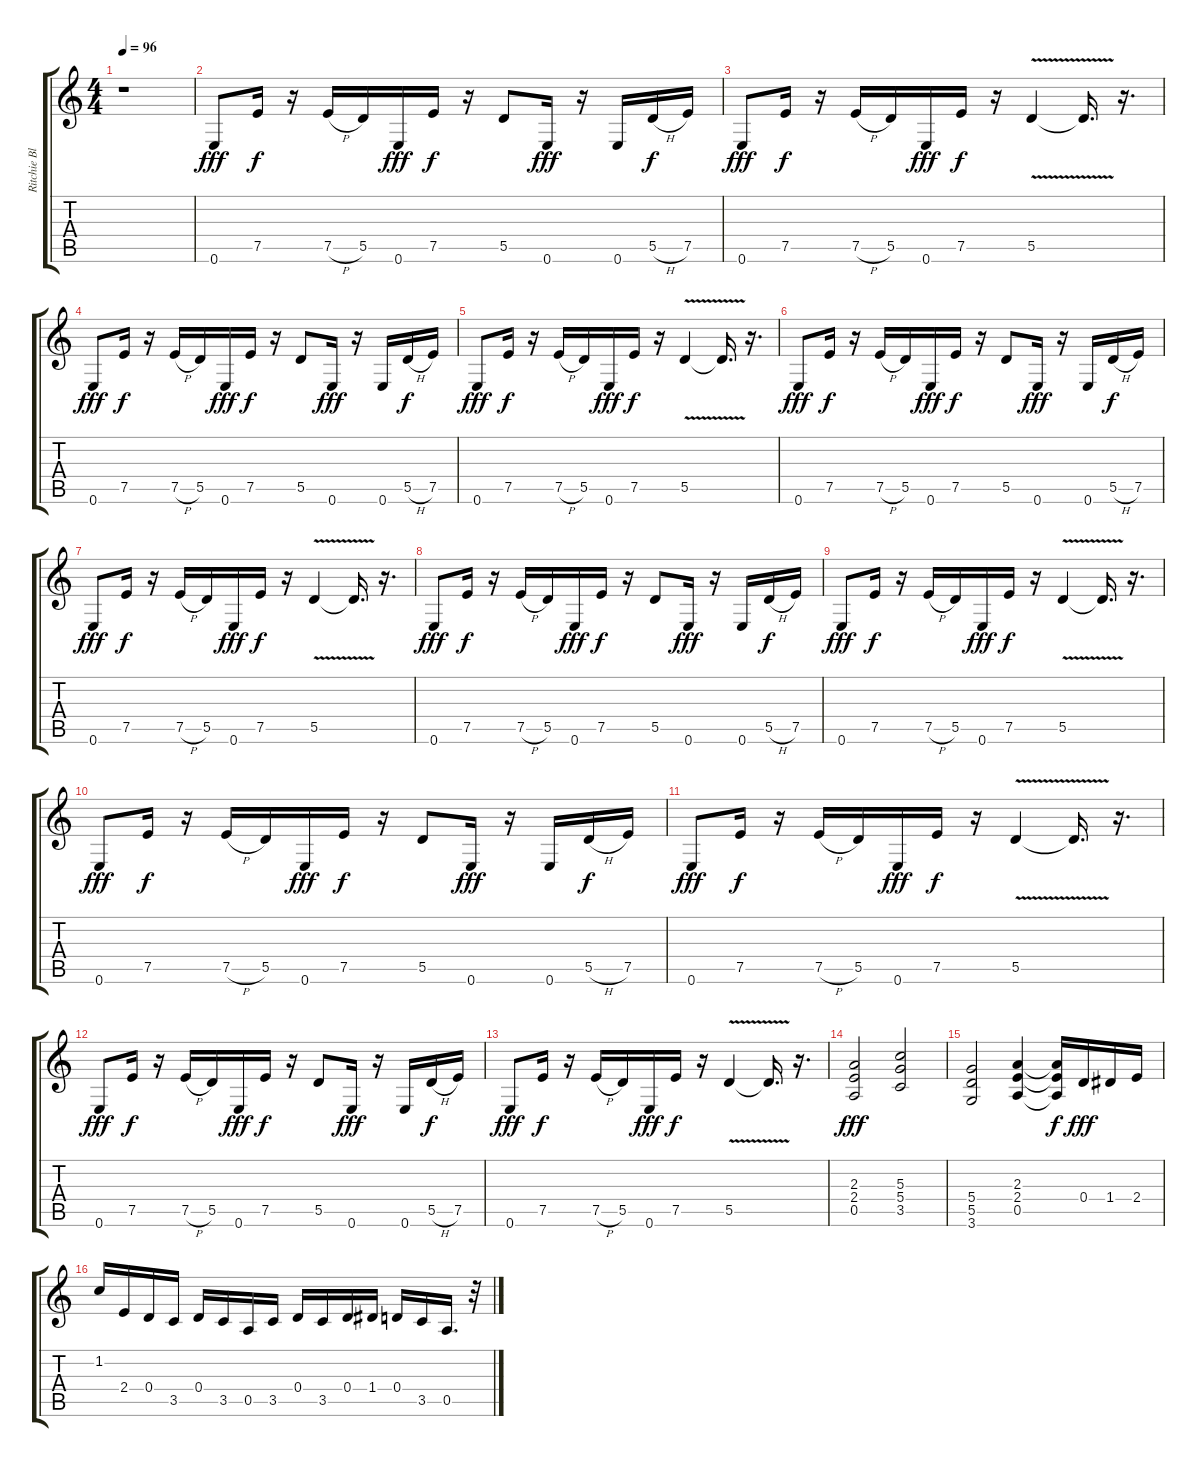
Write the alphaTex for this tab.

\track ("Ritchie Blackmore" "Ritchie Bl") {instrument distortionguitar}
\staff {score tabs}
\tuning (E4 B3 G3 D3 A2 E2) {hide}
\ts (4 4)
\tempo 96
\clef g2
\ks c
r.1{dy fff instrument distortionguitar} |
0.6.8 7.5.16{dy f} r.16 7.5{h}.16 5.5.16 0.6.16{dy fff} 7.5.16{dy f} r.16 5.5.8 0.6.16{dy fff} r.16 0.6.16 5.5{h}.16{dy f} 7.5.16 |
0.6.8{dy fff} 7.5.16{dy f} r.16 7.5{h}.16 5.5.16 0.6.16{dy fff} 7.5.16{dy f} r.16 5.5{v}.4 5.5{t}.16{d} r.16{d} |
0.6.8{dy fff} 7.5.16{dy f} r.16 7.5{h}.16 5.5.16 0.6.16{dy fff} 7.5.16{dy f} r.16 5.5.8 0.6.16{dy fff} r.16 0.6.16 5.5{h}.16{dy f} 7.5.16 |
0.6.8{dy fff} 7.5.16{dy f} r.16 7.5{h}.16 5.5.16 0.6.16{dy fff} 7.5.16{dy f} r.16 5.5{v}.4 5.5{t}.16{d} r.16{d} |
0.6.8{dy fff} 7.5.16{dy f} r.16 7.5{h}.16 5.5.16 0.6.16{dy fff} 7.5.16{dy f} r.16 5.5.8 0.6.16{dy fff} r.16 0.6.16 5.5{h}.16{dy f} 7.5.16 |
0.6.8{dy fff} 7.5.16{dy f} r.16 7.5{h}.16 5.5.16 0.6.16{dy fff} 7.5.16{dy f} r.16 5.5{v}.4 5.5{t}.16{d} r.16{d} |
0.6.8{dy fff} 7.5.16{dy f} r.16 7.5{h}.16 5.5.16 0.6.16{dy fff} 7.5.16{dy f} r.16 5.5.8 0.6.16{dy fff} r.16 0.6.16 5.5{h}.16{dy f} 7.5.16 |
0.6.8{dy fff} 7.5.16{dy f} r.16 7.5{h}.16 5.5.16 0.6.16{dy fff} 7.5.16{dy f} r.16 5.5{v}.4 5.5{t}.16{d} r.16{d} |
0.6.8{dy fff} 7.5.16{dy f} r.16 7.5{h}.16 5.5.16 0.6.16{dy fff} 7.5.16{dy f} r.16 5.5.8 0.6.16{dy fff} r.16 0.6.16 5.5{h}.16{dy f} 7.5.16 |
0.6.8{dy fff} 7.5.16{dy f} r.16 7.5{h}.16 5.5.16 0.6.16{dy fff} 7.5.16{dy f} r.16 5.5{v}.4 5.5{t}.16{d} r.16{d} |
0.6.8{dy fff} 7.5.16{dy f} r.16 7.5{h}.16 5.5.16 0.6.16{dy fff} 7.5.16{dy f} r.16 5.5.8 0.6.16{dy fff} r.16 0.6.16 5.5{h}.16{dy f} 7.5.16 |
0.6.8{dy fff} 7.5.16{dy f} r.16 7.5{h}.16 5.5.16 0.6.16{dy fff} 7.5.16{dy f} r.16 5.5{v}.4 5.5{t}.16{d} r.16{d} |
(2.3 2.4 0.5).2{dy fff} (5.3 5.4 3.5).2 |
(5.4 5.5 3.6).2 (2.3 2.4 0.5).4 (2.3{t} 2.4{t} 0.5{t}).16{dy f} 0.4.16{dy fff} 1.4.16 2.4.16 |
1.2.16 2.4.16 0.4.16 3.5.16 0.4.16 3.5.16 0.5.16 3.5.16 0.4.16 3.5.16 0.4.16 1.4.16 0.4.16 3.5.16 0.5.16{d} r.32
